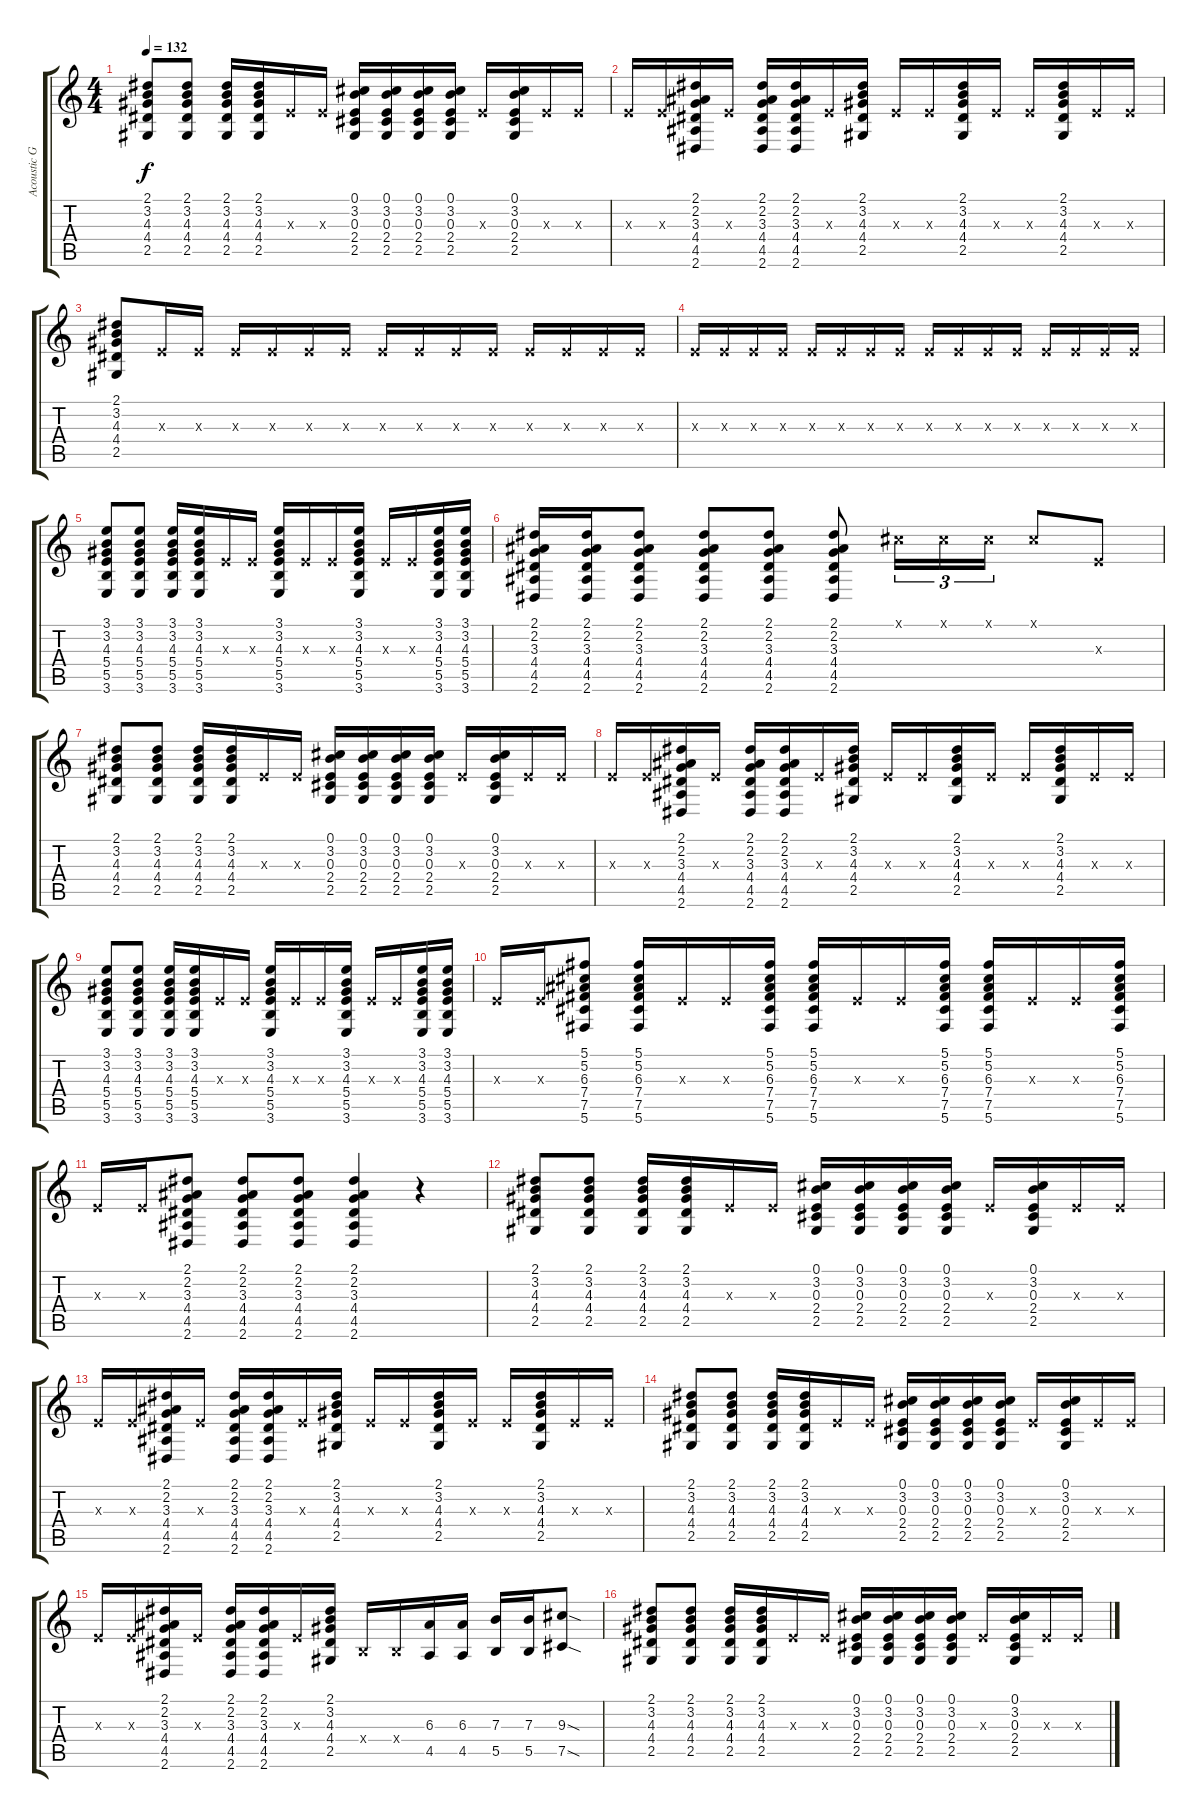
\track ("Acoustic Guitar" "Acoustic G") {instrument acousticguitarsteel}
\staff {score tabs}
\tuning (Db4 Ab3 E3 B2 Gb2 Db2) {hide}
\ts (4 4)
\tempo 132
\clef g2
\ks c
(2.1 3.2 4.3 4.4 2.5).8{dy f} (2.1 3.2 4.3 4.4 2.5).8 (2.1 3.2 4.3 4.4 2.5).16 (2.1 3.2 4.3 4.4 2.5).16 0.3{x}.16 0.3{x}.16 (0.1 3.2 0.3 2.4 2.5).16 (0.1 3.2 0.3 2.4 2.5).16 (0.1 3.2 0.3 2.4 2.5).16 (0.1 3.2 0.3 2.4 2.5).16 0.3{x}.16 (0.1 3.2 0.3 2.4 2.5).16 0.3{x}.16 0.3{x}.16 |
0.3{x}.16 0.3{x}.16 (2.1 2.2 3.3 4.4 4.5 2.6).16 0.3{x}.16 (2.1 2.2 3.3 4.4 4.5 2.6).16 (2.1 2.2 3.3 4.4 4.5 2.6).16 0.3{x}.16 (2.1 3.2 4.3 4.4 2.5).16 0.3{x}.16 0.3{x}.16 (2.1 3.2 4.3 4.4 2.5).16 0.3{x}.16 0.3{x}.16 (2.1 3.2 4.3 4.4 2.5).16 0.3{x}.16 0.3{x}.16 |
(2.1 3.2 4.3 4.4 2.5).8 0.3{x}.16 0.3{x}.16 0.3{x}.16 0.3{x}.16 0.3{x}.16 0.3{x}.16 0.3{x}.16 0.3{x}.16 0.3{x}.16 0.3{x}.16 0.3{x}.16 0.3{x}.16 0.3{x}.16 0.3{x}.16 |
0.3{x}.16 0.3{x}.16 0.3{x}.16 0.3{x}.16 0.3{x}.16 0.3{x}.16 0.3{x}.16 0.3{x}.16 0.3{x}.16 0.3{x}.16 0.3{x}.16 0.3{x}.16 0.3{x}.16 0.3{x}.16 0.3{x}.16 0.3{x}.16 |
(3.1 3.2 4.3 5.4 5.5 3.6).8 (3.1 3.2 4.3 5.4 5.5 3.6).8 (3.1 3.2 4.3 5.4 5.5 3.6).16 (3.1 3.2 4.3 5.4 5.5 3.6).16 0.3{x}.16 0.3{x}.16 (3.1 3.2 4.3 5.4 5.5 3.6).16 0.3{x}.16 0.3{x}.16 (3.1 3.2 4.3 5.4 5.5 3.6).16 0.3{x}.16 0.3{x}.16 (3.1 3.2 4.3 5.4 5.5 3.6).16 (3.1 3.2 4.3 5.4 5.5 3.6).16 |
(2.1 2.2 3.3 4.4 4.5 2.6).16 (2.1 2.2 3.3 4.4 4.5 2.6).16 (2.1 2.2 3.3 4.4 4.5 2.6).8 (2.1 2.2 3.3 4.4 4.5 2.6).8 (2.1 2.2 3.3 4.4 4.5 2.6).8 (2.1 2.2 3.3 4.4 4.5 2.6).8 0.1{x}.16{tu (3 2)} 0.1{x}.16{tu (3 2)} 0.1{x}.16{tu (3 2)} 0.1{x}.8 0.3{x}.8 |
(2.1 3.2 4.3 4.4 2.5).8 (2.1 3.2 4.3 4.4 2.5).8 (2.1 3.2 4.3 4.4 2.5).16 (2.1 3.2 4.3 4.4 2.5).16 0.3{x}.16 0.3{x}.16 (0.1 3.2 0.3 2.4 2.5).16 (0.1 3.2 0.3 2.4 2.5).16 (0.1 3.2 0.3 2.4 2.5).16 (0.1 3.2 0.3 2.4 2.5).16 0.3{x}.16 (0.1 3.2 0.3 2.4 2.5).16 0.3{x}.16 0.3{x}.16 |
0.3{x}.16 0.3{x}.16 (2.1 2.2 3.3 4.4 4.5 2.6).16 0.3{x}.16 (2.1 2.2 3.3 4.4 4.5 2.6).16 (2.1 2.2 3.3 4.4 4.5 2.6).16 0.3{x}.16 (2.1 3.2 4.3 4.4 2.5).16 0.3{x}.16 0.3{x}.16 (2.1 3.2 4.3 4.4 2.5).16 0.3{x}.16 0.3{x}.16 (2.1 3.2 4.3 4.4 2.5).16 0.3{x}.16 0.3{x}.16 |
(3.1 3.2 4.3 5.4 5.5 3.6).8 (3.1 3.2 4.3 5.4 5.5 3.6).8 (3.1 3.2 4.3 5.4 5.5 3.6).16 (3.1 3.2 4.3 5.4 5.5 3.6).16 0.3{x}.16 0.3{x}.16 (3.1 3.2 4.3 5.4 5.5 3.6).16 0.3{x}.16 0.3{x}.16 (3.1 3.2 4.3 5.4 5.5 3.6).16 0.3{x}.16 0.3{x}.16 (3.1 3.2 4.3 5.4 5.5 3.6).16 (3.1 3.2 4.3 5.4 5.5 3.6).16 |
0.3{x}.16 0.3{x}.16 (5.1 5.2 6.3 7.4 7.5 5.6).8 (5.1 5.2 6.3 7.4 7.5 5.6).16 0.3{x}.16 0.3{x}.16 (5.1 5.2 6.3 7.4 7.5 5.6).16 (5.1 5.2 6.3 7.4 7.5 5.6).16 0.3{x}.16 0.3{x}.16 (5.1 5.2 6.3 7.4 7.5 5.6).16 (5.1 5.2 6.3 7.4 7.5 5.6).16 0.3{x}.16 0.3{x}.16 (5.1 5.2 6.3 7.4 7.5 5.6).16 |
0.3{x}.16 0.3{x}.16 (2.1 2.2 3.3 4.4 4.5 2.6).8 (2.1 2.2 3.3 4.4 4.5 2.6).8 (2.1 2.2 3.3 4.4 4.5 2.6).8 (2.1 2.2 3.3 4.4 4.5 2.6).4 r.4 |
(2.1 3.2 4.3 4.4 2.5).8 (2.1 3.2 4.3 4.4 2.5).8 (2.1 3.2 4.3 4.4 2.5).16 (2.1 3.2 4.3 4.4 2.5).16 0.3{x}.16 0.3{x}.16 (0.1 3.2 0.3 2.4 2.5).16 (0.1 3.2 0.3 2.4 2.5).16 (0.1 3.2 0.3 2.4 2.5).16 (0.1 3.2 0.3 2.4 2.5).16 0.3{x}.16 (0.1 3.2 0.3 2.4 2.5).16 0.3{x}.16 0.3{x}.16 |
0.3{x}.16 0.3{x}.16 (2.1 2.2 3.3 4.4 4.5 2.6).16 0.3{x}.16 (2.1 2.2 3.3 4.4 4.5 2.6).16 (2.1 2.2 3.3 4.4 4.5 2.6).16 0.3{x}.16 (2.1 3.2 4.3 4.4 2.5).16 0.3{x}.16 0.3{x}.16 (2.1 3.2 4.3 4.4 2.5).16 0.3{x}.16 0.3{x}.16 (2.1 3.2 4.3 4.4 2.5).16 0.3{x}.16 0.3{x}.16 |
(2.1 3.2 4.3 4.4 2.5).8 (2.1 3.2 4.3 4.4 2.5).8 (2.1 3.2 4.3 4.4 2.5).16 (2.1 3.2 4.3 4.4 2.5).16 0.3{x}.16 0.3{x}.16 (0.1 3.2 0.3 2.4 2.5).16 (0.1 3.2 0.3 2.4 2.5).16 (0.1 3.2 0.3 2.4 2.5).16 (0.1 3.2 0.3 2.4 2.5).16 0.3{x}.16 (0.1 3.2 0.3 2.4 2.5).16 0.3{x}.16 0.3{x}.16 |
0.3{x}.16 0.3{x}.16 (2.1 2.2 3.3 4.4 4.5 2.6).16 0.3{x}.16 (2.1 2.2 3.3 4.4 4.5 2.6).16 (2.1 2.2 3.3 4.4 4.5 2.6).16 0.3{x}.16 (2.1 3.2 4.3 4.4 2.5).16 0.4{x}.16 0.4{x}.16 (6.3 4.5).16 (6.3 4.5).16 (7.3 5.5).16 (7.3 5.5).16 (9.3{sod} 7.5{sod}).8 |
(2.1 3.2 4.3 4.4 2.5).8 (2.1 3.2 4.3 4.4 2.5).8 (2.1 3.2 4.3 4.4 2.5).16 (2.1 3.2 4.3 4.4 2.5).16 0.3{x}.16 0.3{x}.16 (0.1 3.2 0.3 2.4 2.5).16 (0.1 3.2 0.3 2.4 2.5).16 (0.1 3.2 0.3 2.4 2.5).16 (0.1 3.2 0.3 2.4 2.5).16 0.3{x}.16 (0.1 3.2 0.3 2.4 2.5).16 0.3{x}.16 0.3{x}.16
